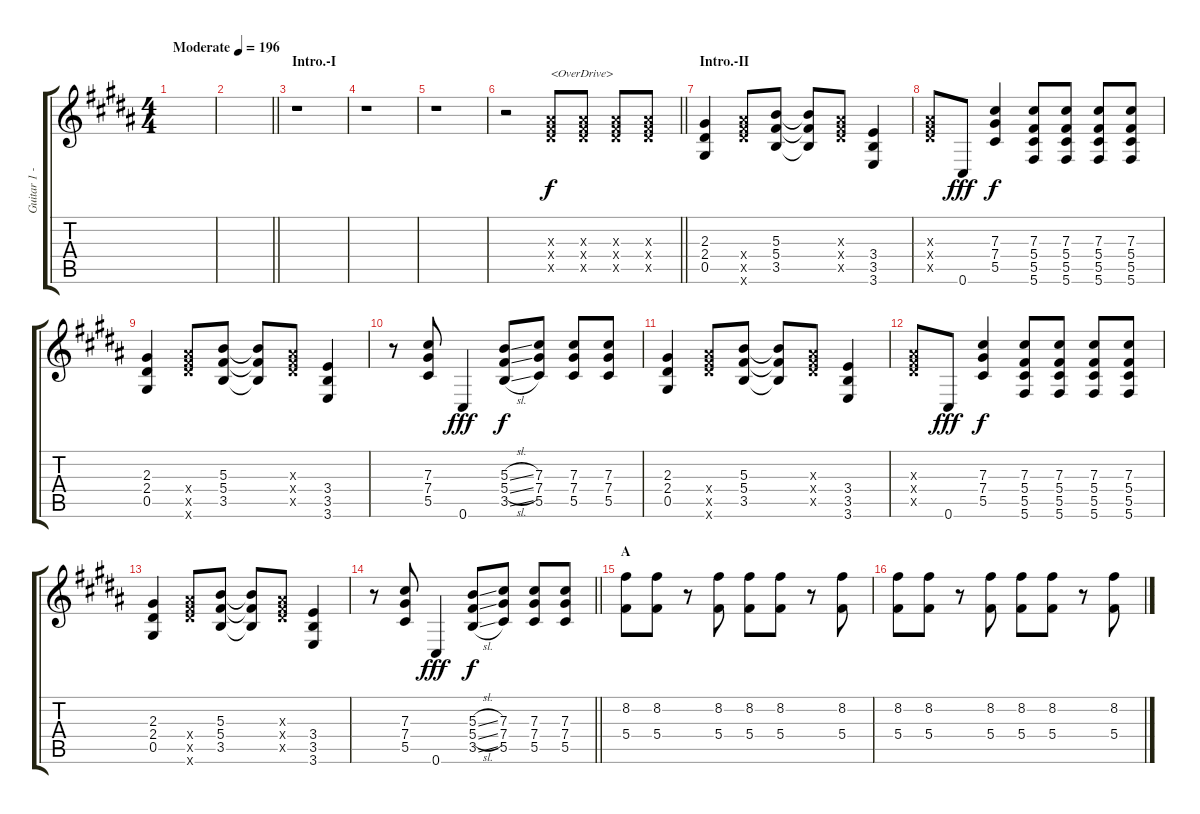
\track ("Guitar 1 - Hiroshi" "Guitar 1 -") {instrument distortionguitar}
\staff {score tabs}
\tuning (Eb4 Bb3 Gb3 Db3 Ab2 Db2) {hide}
\ts (4 4)
\tempo (196 "Moderate")
\clef g2
\ks b
|
\barLineRight lightlight
|
\section ("" "Intro.-I")
r.1 |
r.1 |
r.1 |
\barLineRight lightlight
r.2 (4.3{x} 5.4{x} 7.5{x}).8{txt "<OverDrive>"} (4.3{x} 5.4{x} 7.5{x}).8 (4.3{x} 5.4{x} 7.5{x}).8 (4.3{x} 5.4{x} 7.5{x}).8 |
\section ("" "Intro.-II")
(2.3 2.4 0.5).4 (9.4{x} 10.5{x} 14.6{x}).8 (5.3 5.4 3.5).8 (5.3{t} 5.4{t} 3.5{t}).8 (4.3{x} 5.4{x} 7.5{x}).8 (3.4 3.5 3.6).4 |
(4.3{x} 5.4{x} 7.5{x}).8 0.6.8{dy fff} (7.3 7.4 5.5).4{dy f} (7.3 5.4 5.5 5.6).8 (7.3 5.4 5.5 5.6).8 (7.3 5.4 5.5 5.6).8 (7.3 5.4 5.5 5.6).8 |
(2.3 2.4 0.5).4 (9.4{x} 10.5{x} 14.6{x}).8 (5.3 5.4 3.5).8 (5.3{t} 5.4{t} 3.5{t}).8 (4.3{x} 5.4{x} 7.5{x}).8 (3.4 3.5 3.6).4 |
r.8 (7.3 7.4 5.5).8 0.6.4{dy fff} (5.3{sl} 5.4{sl} 3.5{sl}).8{dy f} (7.3 7.4 5.5).8 (7.3 7.4 5.5).8 (7.3 7.4 5.5).8 |
(2.3 2.4 0.5).4 (9.4{x} 10.5{x} 14.6{x}).8 (5.3 5.4 3.5).8 (5.3{t} 5.4{t} 3.5{t}).8 (4.3{x} 5.4{x} 7.5{x}).8 (3.4 3.5 3.6).4 |
(4.3{x} 5.4{x} 7.5{x}).8 0.6.8{dy fff} (7.3 7.4 5.5).4{dy f} (7.3 5.4 5.5 5.6).8 (7.3 5.4 5.5 5.6).8 (7.3 5.4 5.5 5.6).8 (7.3 5.4 5.5 5.6).8 |
(2.3 2.4 0.5).4 (9.4{x} 10.5{x} 14.6{x}).8 (5.3 5.4 3.5).8 (5.3{t} 5.4{t} 3.5{t}).8 (4.3{x} 5.4{x} 7.5{x}).8 (3.4 3.5 3.6).4 |
\barLineRight lightlight
r.8 (7.3 7.4 5.5).8 0.6.4{dy fff} (5.3{sl} 5.4{sl} 3.5{sl}).8{dy f} (7.3 7.4 5.5).8 (7.3 7.4 5.5).8 (7.3 7.4 5.5).8 |
\section ("" "A")
(8.2 5.4).8 (8.2 5.4).8 r.8 (8.2 5.4).8 (8.2 5.4).8 (8.2 5.4).8 r.8 (8.2 5.4).8 |
(8.2 5.4).8 (8.2 5.4).8 r.8 (8.2 5.4).8 (8.2 5.4).8 (8.2 5.4).8 r.8 (8.2 5.4).8
